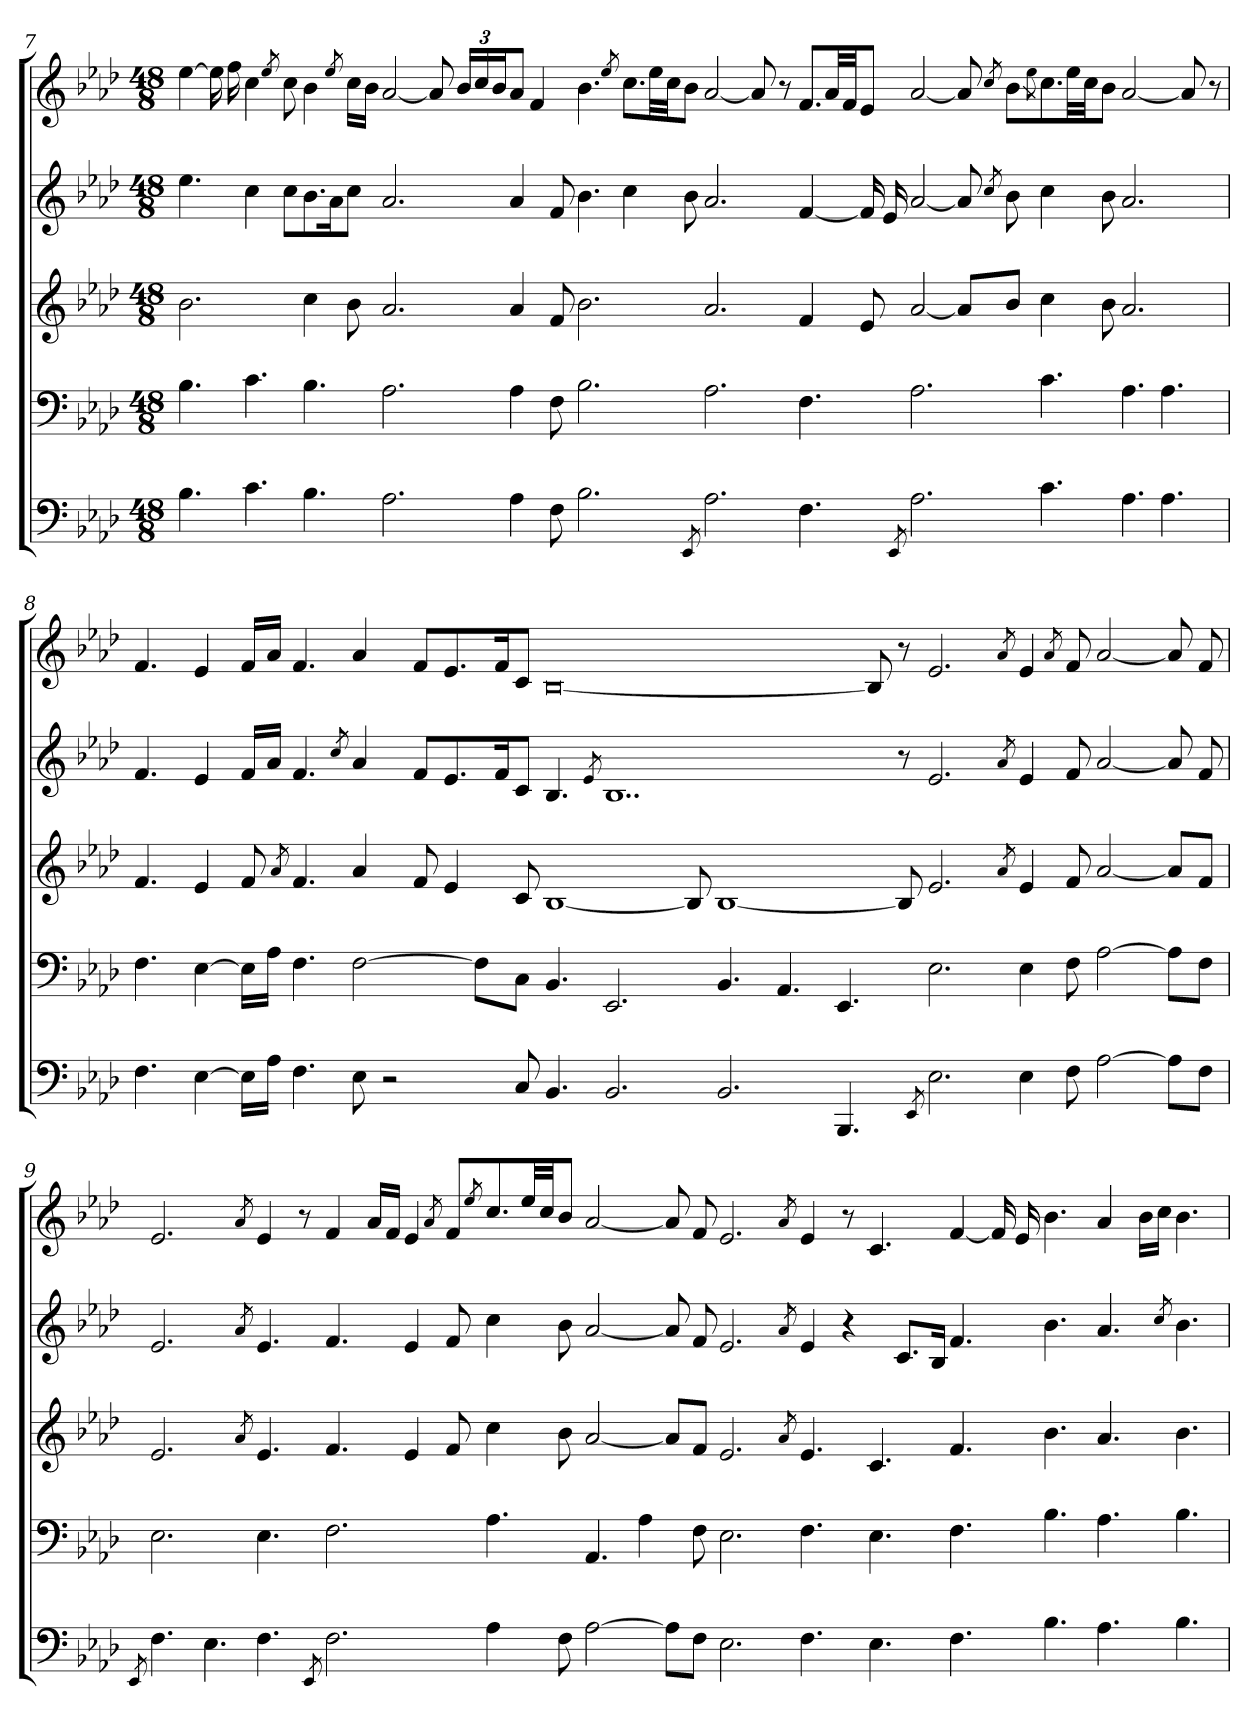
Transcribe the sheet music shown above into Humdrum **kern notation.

**kern	**kern	**kern	**kern	**kern
*part5	*part4	*part3	*part2	*part1
*staff5	*staff4	*staff3	*staff2	*staff1
*clefF4	*clefF4	*clefG2	*clefG2	*clefG2
*k[b-e-a-d-]	*k[b-e-a-d-]	*k[b-e-a-d-]	*k[b-e-a-d-]	*k[b-e-a-d-]
*M48/8	*M48/8	*M48/8	*M48/8	*M48/8
=7	=7	=7	=7	=7
4.B-	4.B-	2.b-	4.ee-	[4ee-
.	.	.	.	16ee-]
.	.	.	.	16ff
4.c	4.c	.	4cc	4cc
.	.	.	.	8qee-
.	.	.	8cc\L	8cc
4.B-	4.B-	4cc	8.b-\	4b-
.	.	.	16a-\K	.
.	.	.	.	8qee-
.	.	8b-	8cc\J	16cc\LL
.	.	.	.	16b-\JJ
2.A-	2.A-	2.a-	2.a-	[2a-
.	.	.	.	8a-]
.	.	.	.	24b-/LL
.	.	.	.	24cc/
.	.	.	.	24b-/J
4A-	4A-	4a-	4a-	8a-/J
.	.	.	.	4f
8F	8F	8f	8f	.
2.B-	2.B-	2.b-	4.b-	4.b-
.	.	.	.	8qee-
.	.	.	4cc	8.cc\L
.	.	.	.	32ee-\LL
.	.	.	.	32cc\JJ
.	.	.	8b-	8b-\J
8qEE-	.	.	.	.
2.A-	2.A-	2.a-	2.a-	[2a-
.	.	.	.	8a-]
.	.	.	.	8r
4.F	4.F	4f	[4f	8.f/L
.	.	.	.	32a-/LL
.	.	.	.	32f/JJ
.	.	8e-	16f]	8e-/J
.	.	.	16e-	.
8qEE-	.	.	.	.
2.A-	2.A-	[2a-	[2a-	[2a-
.	.	8a-/L]	8a-]	8a-]
.	.	.	8qcc	8qcc
.	.	8b-/J	8b-	8b-\L
.	.	.	.	8qee-\
4.c	4.c	4cc	4cc	8.cc\
.	.	.	.	32ee-\LL
.	.	.	.	32cc\JJ
.	.	8b-	8b-	8b-\J
4.A-	4.A-	2.a-	2.a-	[2a-
4.A-	4.A-	.	.	.
.	.	.	.	8a-]
.	.	.	.	8r
=8	=8	=8	=8	=8
4.F	4.F	4.f	4.f	4.f
[4E-	[4E-	4e-	4e-	4e-
16E-\LL]	16E-\LL]	8f	16f/LL	16f/LL
16A-\JJ	16A-\JJ	.	16a-/JJ	16a-/JJ
.	.	8qa-	.	.
4.F	4.F	4.f	4.f	4.f
.	.	.	8qcc	.
8E-	[2F	4a-	4a-	4a-
2r	.	.	.	.
.	.	8f	8f/L	8f/L
.	.	4e-	8.e-/	8.e-/
.	8F\L]	.	.	.
.	.	.	16f/K	16f/K
8C	8C\J	8c	8c/J	8c/J
4.BB-	4.BB-	[1B-	4.B-	[0B-
.	.	.	8qe-	.
2.BB-	2.EE-	.	1..B-	.
.	.	8B-]	.	.
2.BB-	4.BB-	[1B-	.	.
.	4.AA-	.	.	.
4.BBB-	4.EE-	.	.	.
.	.	.	.	8B-]
.	.	8B-]	8r	8r
8qEE-	.	.	.	.
2.E-	2.E-	2.e-	2.e-	2.e-
.	.	8qa-	8qa-	8qa-
4E-	4E-	4e-	4e-	4e-
.	.	.	.	8qa-
8F	8F	8f	8f	8f
[2A-	[2A-	[2a-	[2a-	[2a-
8A-\L]	8A-\L]	8a-/L]	8a-]	8a-]
8F\J	8F\J	8f/J	8f	8f
=9	=9	=9	=9	=9
8qEE-	.	.	.	.
4.F	2.E-	2.e-	2.e-	2.e-
4.E-	.	.	.	.
.	.	8qa-	8qa-	8qa-
4.F	4.E-	4.e-	4.e-	4e-
.	.	.	.	8r
8qEE-	.	.	.	.
2.F	2.F	4.f	4.f	4f
.	.	.	.	16a-/LL
.	.	.	.	16f/JJ
.	.	4e-	4e-	4e-
.	.	.	.	8qa-
.	.	8f	8f	8f/L
.	.	.	.	8qee-/
4A-	4.A-	4cc	4cc	8.cc/
.	.	.	.	32ee-/LL
.	.	.	.	32cc/JJ
8F	.	8b-	8b-	8b-/J
[2A-	4.AA-	[2a-	[2a-	[2a-
.	4A-	.	.	.
8A-\L]	.	8a-/L]	8a-]	8a-]
8F\J	8F	8f/J	8f	8f
2.E-	2.E-	2.e-	2.e-	2.e-
.	.	8qa-	8qa-	8qa-
4.F	4.F	4.e-	4e-	4e-
.	.	.	4r	8r
4.E-	4.E-	4.c	.	4.c
.	.	.	8.c/L	.
.	.	.	16B-/Jk	.
4.F	4.F	4.f	4.f	[4f
.	.	.	.	16f]
.	.	.	.	16e-
4.B-	4.B-	4.b-	4.b-	4.b-
4.A-	4.A-	4.a-	4.a-	4a-
.	.	.	.	16b-\LL
.	.	.	.	16cc\JJ
.	.	.	8qcc	.
4.B-	4.B-	4.b-	4.b-	4.b-
=	=	=	=	=
*-	*-	*-	*-	*-
